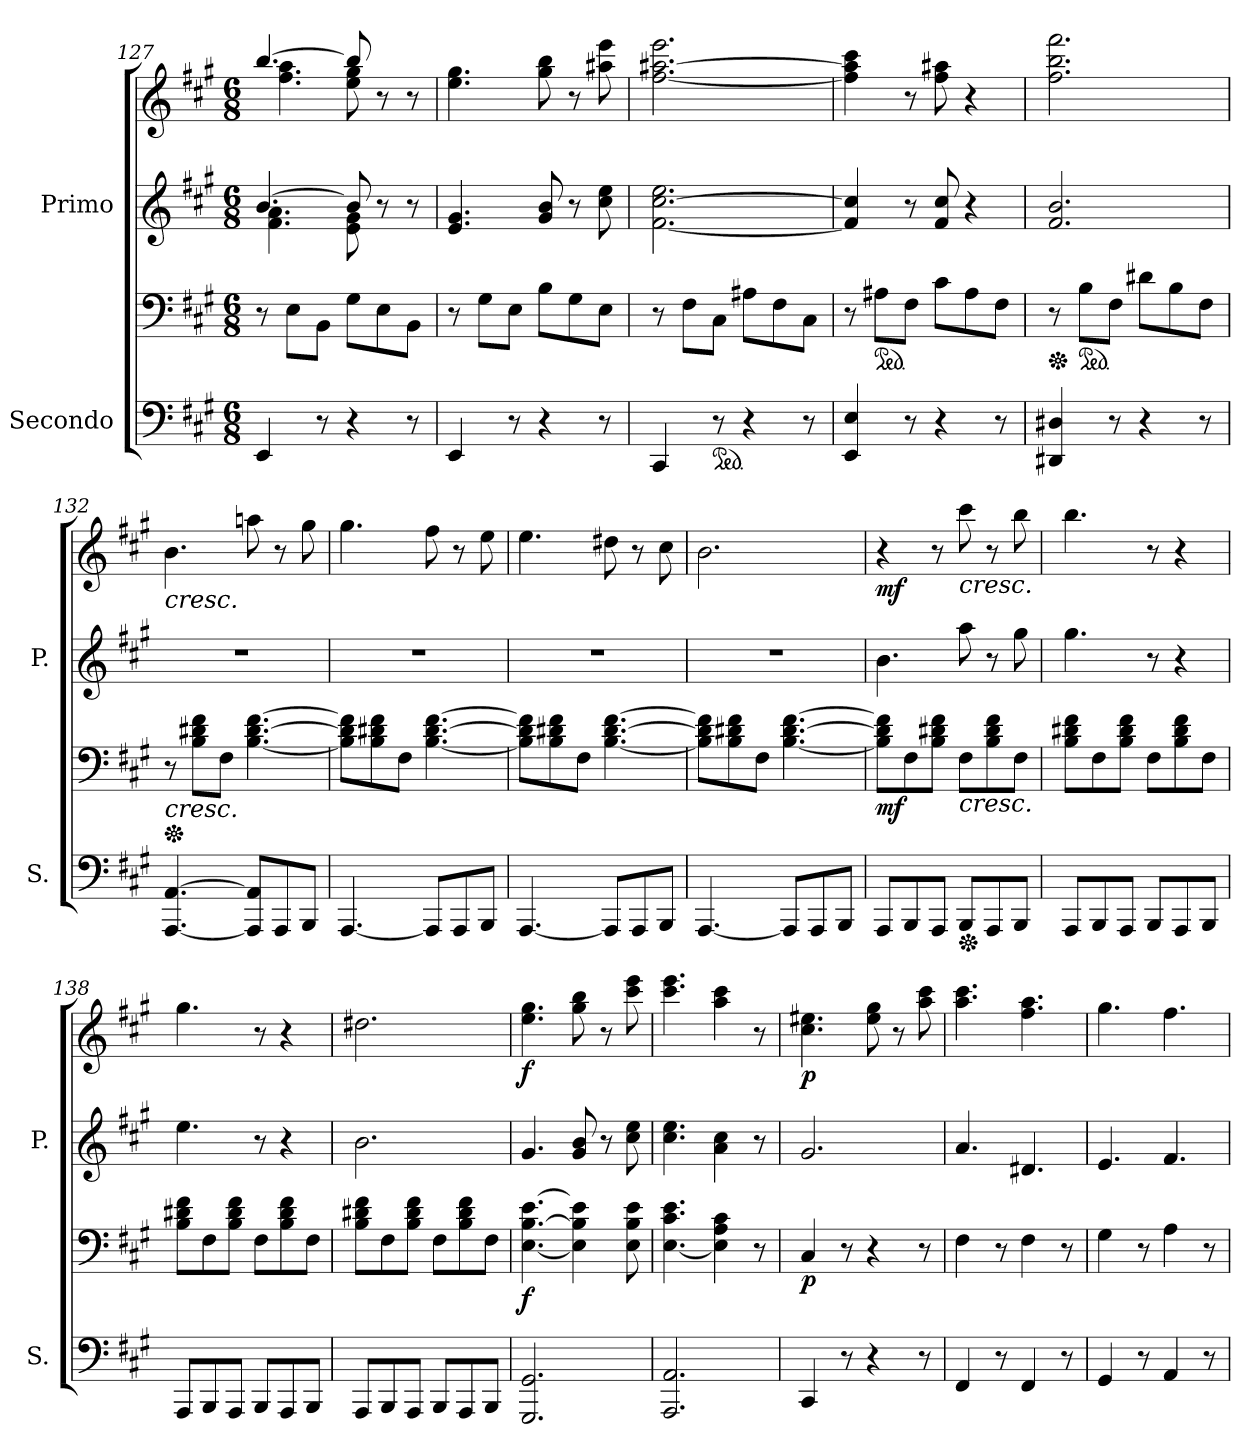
**kern	**kern	**dynam	**kern	**kern	**dynam
*part2	*part2	*part2	*part1	*part1	*part1
*staff4	*staff3	*staff3/4	*staff2	*staff1	*staff1/2
*I"Secondo	*	*	*I"Primo	*	*
*I'S.	*	*	*I'P.	*	*
*clefF4	*clefF4	*	*clefG2	*clefG2	*
*k[f#c#g#]	*k[f#c#g#]	*	*k[f#c#g#]	*k[f#c#g#]	*
*M6/8	*M6/8	*	*M6/8	*M6/8	*
=127	=127	=127	=127	=127	=127
*	*	*	*^	*^	*
4EE/	8r	.	[4.b/	4.f#\ 4.a\	[4.bb/	4.ff#\ 4.aa\	.
.	8E\L	.	.	.	.	.	.
8r	8BB\J	.	.	.	.	.	.
4r	8G#\L	.	8b/]	8e\ 8g#\	8bb/]	8ee\ 8gg#\	.
.	8E\	.	8r	8ryy	8r	8ryy	.
8r	8BB\J	.	8r	8ryy	8r	8ryy	.
*	*	*	*v	*v	*	*	*
*	*	*	*	*v	*v	*
=128	=128	=128	=128	=128	=128
4EE/	8r	.	4.e/ 4.g#/	4.ee\ 4.gg#\	.
.	8G#\L	.	.	.	.
8r	8E\J	.	.	.	.
4r	8B\L	.	8g#/ 8b/	8gg#\ 8bb\	.
.	8G#\	.	8r	8r	.
8r	8E\J	.	8cc#\ 8ee\	8aa#X\ 8eee\	.
=129	=129	=129	=129	=129	=129
4CC#/	8r	.	[2.f#\ [2.cc#\ 2.ee\	[2.ff#\ [2.aa#X\ 2.eee\	.
.	8F#\L	.	.	.	.
*ped	*	*	*	*	*
8r	8C#\J	.	.	.	.
4r	8A#X\L	.	.	.	.
.	8F#\	.	.	.	.
8r	8C#\J	.	.	.	.
!!LO:LB:g=z
=130	=130	=130	=130	=130	=130
4EE/ 4E/	8r	.	4f#/] 4cc#/]	4ff#\] 4aa#\] 4ccc#\	.
*	*ped	*	*	*	*
.	8A#X\L	.	.	.	.
8r	8F#\J	.	8r	8r	.
4r	8c#\L	.	8f#/ 8cc#/	8ff#\ 8aa#X\	.
.	8A#\	.	4r	4r	.
8r	8F#\J	.	.	.	.
=131	=131	=131	=131	=131	=131
*	*Xped	*	*	*	*
4DD#X/ 4D#X/	8r	.	2.f#/ 2.b/	2.ff#\ 2.bb\ 2.fff#\	.
*	*ped	*	*	*	*
.	8B\L	.	.	.	.
8r	8F#\J	.	.	.	.
4r	8d#X\L	.	.	.	.
.	8B\	.	.	.	.
8r	8F#\J	.	.	.	.
=132	=132	=132	=132	=132	=132
*	*Xped	*	*	*	*
!	!	!	!	!LO:TX:b:i:t=cresc.	!
!	!LO:TX:b:i:t=cresc.	!	!	!	!
[4.AAA/ [4.AA/	8r	.	2.r	4.b\	.
.	8B\ 8d#X\ 8f#\L	.	.	.	.
.	8F#\J	.	.	.	.
8AAA/] 8AA/]L	[4.B\ [4.d#\ [4.f#\	.	.	8aan\	.
8AAA/	.	.	.	8r	.
8BBB/J	.	.	.	8gg#\	.
=133	=133	=133	=133	=133	=133
[4.AAA/	8B\] 8d#\] 8f#\]L	.	2.r	4.gg#\	.
.	8B\ 8d#X\ 8f#\	.	.	.	.
.	8F#\J	.	.	.	.
8AAA/L]	[4.B\ [4.d#\ [4.f#\	.	.	8ff#\	.
8AAA/	.	.	.	8r	.
8BBB/J	.	.	.	8ee\	.
=134	=134	=134	=134	=134	=134
[4.AAA/	8B\] 8d#\] 8f#\]L	.	2.r	4.ee\	.
.	8B\ 8d#X\ 8f#\	.	.	.	.
.	8F#\J	.	.	.	.
8AAA/L]	[4.B\ [4.d#\ [4.f#\	.	.	8dd#X\	.
8AAA/	.	.	.	8r	.
8BBB/J	.	.	.	8cc#\	.
=135	=135	=135	=135	=135	=135
[4.AAA/	8B\] 8d#\] 8f#\]L	.	2.r	2.b\	.
.	8B\ 8d#X\ 8f#\	.	.	.	.
.	8F#\J	.	.	.	.
8AAA/L]	[4.B\ [4.d#\ [4.f#\	.	.	.	.
8AAA/	.	.	.	.	.
8BBB/J	.	.	.	.	.
!!LO:LB:g=z
=136	=136	=136	=136	=136	=136
!	!	!LO:DY:b	!	!	!LO:DY:b
8AAA/L	8B\] 8d#\] 8f#\]L	mf	4.b\	4r	mf
8BBB/	8F#\	.	.	.	.
8AAA/J	8B\ 8d#X\ 8f#\J	.	.	8r	.
*Xped	*	*	*	*	*
!	!	!	!	!LO:TX:b:i:t=cresc.	!
!	!LO:TX:b:i:t=cresc.	!	!	!	!
8BBB/L	8F#\L	.	8aa\	8ccc#\	.
8AAA/	8B\ 8d#\ 8f#\	.	8r	8r	.
8BBB/J	8F#\J	.	8gg#\	8bb\	.
=137	=137	=137	=137	=137	=137
8AAA/L	8B\ 8d#X\ 8f#\L	.	4.gg#\	4.bb\	.
8BBB/	8F#\	.	.	.	.
8AAA/J	8B\ 8d#\ 8f#\J	.	.	.	.
8BBB/L	8F#\L	.	8r	8r	.
8AAA/	8B\ 8d#\ 8f#\	.	4r	4r	.
8BBB/J	8F#\J	.	.	.	.
=138	=138	=138	=138	=138	=138
8AAA/L	8B\ 8d#X\ 8f#\L	.	4.ee\	4.gg#\	.
8BBB/	8F#\	.	.	.	.
8AAA/J	8B\ 8d#\ 8f#\J	.	.	.	.
8BBB/L	8F#\L	.	8r	8r	.
8AAA/	8B\ 8d#\ 8f#\	.	4r	4r	.
8BBB/J	8F#\J	.	.	.	.
=139	=139	=139	=139	=139	=139
8AAA/L	8B\ 8d#X\ 8f#\L	.	2.b\	2.dd#X\	.
8BBB/	8F#\	.	.	.	.
8AAA/J	8B\ 8d#\ 8f#\J	.	.	.	.
8BBB/L	8F#\L	.	.	.	.
8AAA/	8B\ 8d#\ 8f#\	.	.	.	.
8BBB/J	8F#\J	.	.	.	.
=140	=140	=140	=140	=140	=140
!	!	!LO:DY:b	!	!	!LO:DY:b
2.GGG#/ 2.GG#/	[4.E\ [4.B\ [4.e\	f	4.g#/	4.ee\ 4.gg#\	f
.	4E\] 4B\] 4e\]	.	8g#/ 8b/	8gg#\ 8bb\	.
.	.	.	8r	8r	.
.	8E\ 8B\ 8e\	.	8cc#\ 8ee\	8ccc#\ 8eee\	.
=141	=141	=141	=141	=141	=141
2.AAA/ 2.AA/	[4.E\ 4.c#\ 4.e\	.	4.cc#\ 4.ee\	4.ccc#\ 4.eee\	.
.	4E\] 4A\ 4c#\	.	4a\ 4cc#\	4aa\ 4ccc#\	.
.	8r	.	8r	8r	.
=142	=142	=142	=142	=142	=142
!	!	!LO:DY:b	!	!	!LO:DY:b
4CC#/	4C#/	p	2.g#/	4.cc#\ 4.ee#X\	p
8r	8r	.	.	.	.
4r	4r	.	.	8ee#\ 8gg#\	.
.	.	.	.	8r	.
8r	8r	.	.	8aa\ 8ccc#\	.
!!LO:PB:g=z
=143	=143	=143	=143	=143	=143
4FF#/	4F#\	.	4.a/	4.aa\ 4.ccc#\	.
8r	8r	.	.	.	.
4FF#/	4F#\	.	4.d#X/	4.ff#\ 4.aa\	.
8r	8r	.	.	.	.
=144	=144	=144	=144	=144	=144
4GG#/	4G#\	.	4.e/	4.gg#\	.
8r	8r	.	.	.	.
4AA/	4A\	.	4.f#/	4.ff#\	.
8r	8r	.	.	.	.
=	=	=	=	=	=
*-	*-	*-	*-	*-	*-
